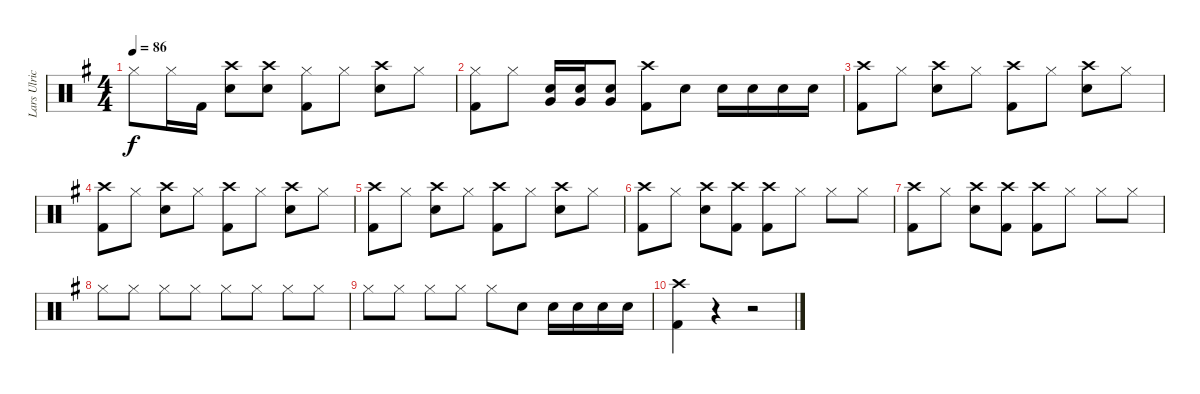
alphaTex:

\track ("Lars Ulrich" "Lars Ulric") {instrument percussion}
\staff {score}
\articulation defaults
\ts (4 4)
\tempo 86
\clef neutral
\ks g "Hi-Hat (closed)".8{dy f} "Hi-Hat (closed)".16 "Kick (hit) 2".16
("Crash high (hit)" "Electric Snare (hit)").8 ("Crash high (hit)" "Electric Snare (hit)").8 ("Hi-Hat (closed)" "Kick (hit) 2").8 "Hi-Hat (closed)".8 ("Crash high (hit)" "Electric Snare (hit)").8 "Hi-Hat (closed)".8 |
("Hi-Hat (closed)" "Kick (hit) 2").8 "Hi-Hat (closed)".8 ("Very Low Tom (hit)" "Electric Snare (hit)").16 ("Very Low Tom (hit)" "Electric Snare (hit)").16 ("Very Low Tom (hit)" "Electric Snare (hit)").8 ("Crash high (hit)" "Kick (hit) 2").8 "Electric Snare (hit)".8 "Electric Snare (hit)".16 "Electric Snare (hit)".16 "Electric Snare (hit)".16 "Electric Snare (hit)".16 |
("Crash high (hit)" "Kick (hit) 2").8 "Hi-Hat (closed)".8 ("Crash high (hit)" "Electric Snare (hit)").8 "Hi-Hat (closed)".8 ("Crash high (hit)" "Kick (hit) 2").8 "Hi-Hat (closed)".8 ("Crash high (hit)" "Electric Snare (hit)").8 "Hi-Hat (closed)".8 |
("Crash high (hit)" "Kick (hit) 2").8 "Hi-Hat (closed)".8 ("Crash high (hit)" "Electric Snare (hit)").8 "Hi-Hat (closed)".8 ("Crash high (hit)" "Kick (hit) 2").8 "Hi-Hat (closed)".8 ("Crash high (hit)" "Electric Snare (hit)").8 "Hi-Hat (closed)".8 |
("Crash high (hit)" "Kick (hit) 2").8 "Hi-Hat (closed)".8 ("Crash high (hit)" "Electric Snare (hit)").8 "Hi-Hat (closed)".8 ("Crash high (hit)" "Kick (hit) 2").8 "Hi-Hat (closed)".8 ("Crash high (hit)" "Electric Snare (hit)").8 "Hi-Hat (closed)".8 |
("Crash high (hit)" "Kick (hit) 2").8 "Hi-Hat (closed)".8 ("Crash high (hit)" "Electric Snare (hit)").8 ("Crash high (hit)" "Kick (hit) 2").8 ("Crash high (hit)" "Kick (hit) 2").8 "Hi-Hat (closed)".8 "Hi-Hat (closed)".8 "Hi-Hat (closed)".8 |
("Crash high (hit)" "Kick (hit) 2").8 "Hi-Hat (closed)".8 ("Crash high (hit)" "Electric Snare (hit)").8 ("Crash high (hit)" "Kick (hit) 2").8 ("Crash high (hit)" "Kick (hit) 2").8 "Hi-Hat (closed)".8 "Hi-Hat (closed)".8 "Hi-Hat (closed)".8 |
"Hi-Hat (closed)".8 "Hi-Hat (closed)".8 "Hi-Hat (closed)".8 "Hi-Hat (closed)".8 "Hi-Hat (closed)".8 "Hi-Hat (closed)".8 "Hi-Hat (closed)".8 "Hi-Hat (closed)".8 |
"Hi-Hat (closed)".8 "Hi-Hat (closed)".8 "Hi-Hat (closed)".8 "Hi-Hat (closed)".8 "Hi-Hat (closed)".8 "Electric Snare (hit)".8 "Electric Snare (hit)".16 "Electric Snare (hit)".16 "Electric Snare (hit)".16 "Electric Snare (hit)".16 |
("Crash high (hit)" "Kick (hit) 2").4 r.4 r.2
